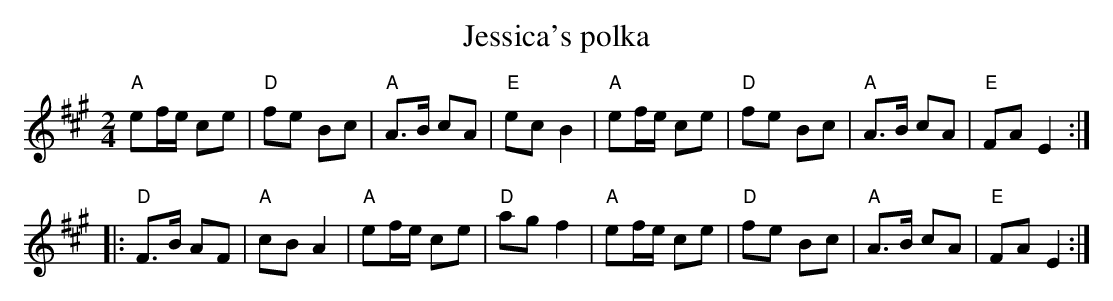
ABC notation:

X:1
T:Jessica's polka
M:2/4
L:1/16
K:A
"A"e2fe c2e2|"D"f2e2 B2c2|"A"A3B c2A2|"E"e2c2 B4|\
"A"e2fe c2e2|"D"f2e2 B2c2|"A"A3B c2A2|"E"F2A2 E4:|
|:"D"F3B A2F2|"A"c2B2 A4|"A"e2fe c2e2|"D"a2g2 f4|\
"A"e2fe c2e2|"D"f2e2 B2c2|"A"A3B c2A2|"E"F2A2 E4:|
